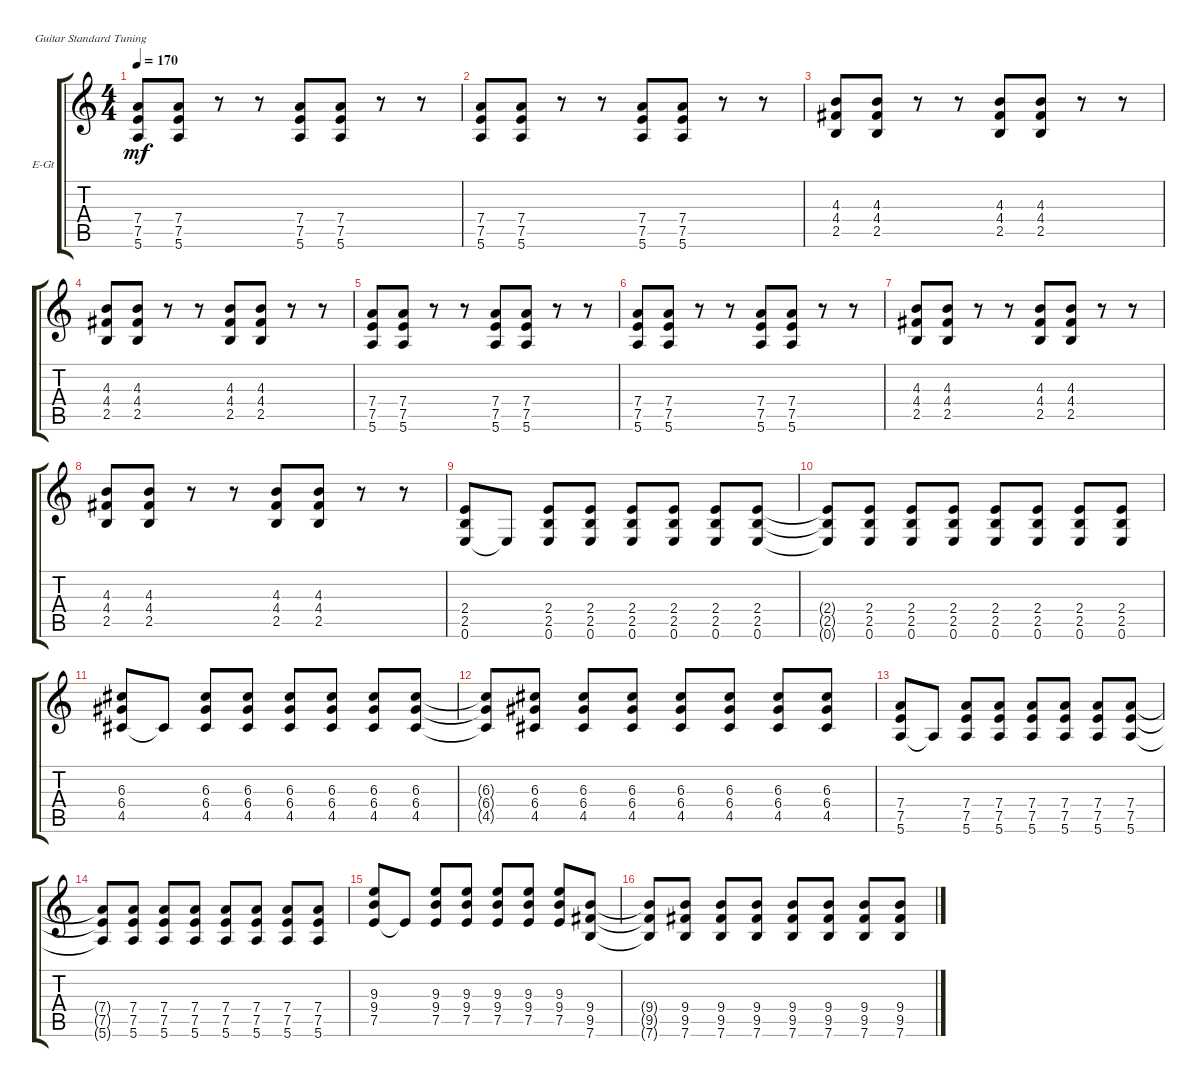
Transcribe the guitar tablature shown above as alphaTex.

\defaultSystemsLayout 4
\bracketExtendMode groupsimilarinstruments
\firstSystemTrackNameOrientation horizontal
\otherSystemsTrackNameOrientation horizontal
\track ("Electric Guitar" "E-Gt") {instrument distortionguitar}
\staff {score tabs}
\tuning (E4 B3 G3 D3 A2 E2)
\ts (4 4)
\tempo 170
\clef g2
\ks c
(5.6 7.5 7.4).8{dy mf instrument distortionguitar} (5.6 7.5 7.4).8 r.8 r.8 (5.6 7.4 7.5).8 (5.6 7.5 7.4).8 r.8 r.8 |
(5.6 7.5 7.4).8 (5.6 7.5 7.4).8 r.8 r.8 (5.6 7.5 7.4).8 (5.6 7.5 7.4).8 r.8 r.8 |
(2.5 4.3 4.4).8 (2.5 4.4 4.3).8 r.8 r.8 (2.5 4.4 4.3).8 (2.5 4.4 4.3).8 r.8 r.8 |
(2.5 4.4 4.3).8 (2.5 4.4 4.3).8 r.8 r.8 (2.5 4.3 4.4).8 (2.5 4.3 4.4).8 r.8 r.8 |
(5.6 7.5 7.4).8 (5.6 7.5 7.4).8 r.8 r.8 (5.6 7.4 7.5).8 (5.6 7.5 7.4).8 r.8 r.8 |
(5.6 7.5 7.4).8 (5.6 7.5 7.4).8 r.8 r.8 (5.6 7.5 7.4).8 (5.6 7.5 7.4).8 r.8 r.8 |
(2.5 4.3 4.4).8 (2.5 4.4 4.3).8 r.8 r.8 (2.5 4.4 4.3).8 (2.5 4.4 4.3).8 r.8 r.8 |
(2.5 4.4 4.3).8 (2.5 4.4 4.3).8 r.8 r.8 (2.5 4.3 4.4).8 (2.5 4.3 4.4).8 r.8 r.8 |
(0.6 2.5 2.4).8 0.6{t}.8 (0.6 2.5 2.4).8 (0.6 2.5 2.4).8 (0.6 2.5 2.4).8 (0.6 2.5 2.4).8 (0.6 2.5 2.4).8 (0.6 2.5 2.4).8 |
(0.6{t} 2.5{t} 2.4{t}).8 (0.6 2.5 2.4).8 (0.6 2.5 2.4).8 (0.6 2.5 2.4).8 (0.6 2.5 2.4).8 (0.6 2.5 2.4).8 (0.6 2.5 2.4).8 (0.6 2.5 2.4).8 |
(4.5 6.4 6.3).8 4.5{t}.8 (4.5 6.4 6.3).8 (4.5 6.4 6.3).8 (4.5 6.4 6.3).8 (4.5 6.4 6.3).8 (4.5 6.4 6.3).8 (4.5 6.4 6.3).8 |
(6.3{t} 6.4{t} 4.5{t}).8 (4.5 6.4 6.3).8 (4.5 6.4 6.3).8 (4.5 6.3 6.4).8 (4.5 6.3 6.4).8 (4.5 6.3 6.4).8 (4.5 6.3 6.4).8 (4.5 6.3 6.4).8 |
(5.6 7.5 7.4).8 5.6{t}.8 (5.6 7.5 7.4).8 (5.6 7.5 7.4).8 (5.6 7.5 7.4).8 (5.6 7.5 7.4).8 (5.6 7.5 7.4).8 (5.6 7.5 7.4).8 |
(7.4{t} 7.5{t} 5.6{t}).8 (5.6 7.5 7.4).8 (5.6 7.5 7.4).8 (5.6 7.5 7.4).8 (5.6 7.5 7.4).8 (5.6 7.5 7.4).8 (5.6 7.5 7.4).8 (5.6 7.5 7.4).8 |
(7.5 9.3 9.4).8 7.5{t}.8 (7.5 9.4 9.3).8 (7.5 9.4 9.3).8 (7.5 9.4 9.3).8 (7.5 9.4 9.3).8 (7.5 9.4 9.3).8 (7.6 9.5 9.4).8 |
(7.6{t} 9.5{t} 9.4{t}).8 (7.6 9.5 9.4).8 (7.6 9.5 9.4).8 (7.6 9.5 9.4).8 (7.6 9.5 9.4).8 (7.6 9.5 9.4).8 (7.6 9.5 9.4).8 (7.6 9.5 9.4).8
